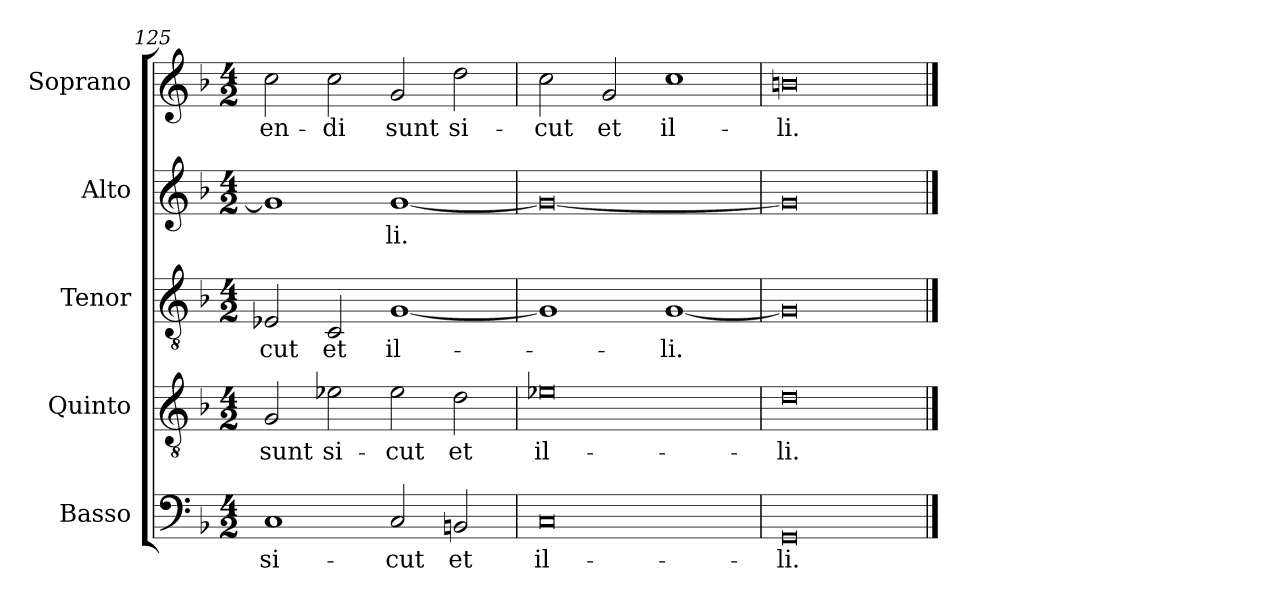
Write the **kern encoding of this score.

**kern	**text	**kern	**text	**kern	**text	**kern	**text	**kern	**text
*part5	*part5	*part4	*part4	*part3	*part3	*part2	*part2	*part1	*part1
*staff5	*staff5	*staff4	*staff4	*staff3	*staff3	*staff2	*staff2	*staff1	*staff1
*I"Basso	*	*I"Quinto	*	*I"Tenor	*	*I"Alto	*	*I"Soprano	*
*I'B.	*	*I'Q.	*	*I'T.	*	*I'A.	*	*I'S.	*
*clefF4	*	*clefGv2	*	*clefGv2	*	*clefG2	*	*clefG2	*
*	*	*ITrd7c12	*	*ITrd7c12	*	*	*	*	*
*k[b-]	*	*k[b-]	*	*k[b-]	*	*k[b-]	*	*k[b-]	*
*F:	*	*F:	*	*F:	*	*F:	*	*F:	*
*M4/2	*	*M4/2	*	*M4/2	*	*M4/2	*	*M4/2	*
=125	=125	=125	=125	=125	=125	=125	=125	=125	=125
!	!LO:LY:b:color=#000000	!	!	!	!	!	!	!	!
!	!	!	!LO:LY:b:color=#000000	!	!	!	!	!	!
!	!	!	!	!	!LO:LY:b:color=#000000	!	!	!	!
!	!	!	!	!	!	!	!	!	!LO:LY:b:color=#000000
1Ci	si-	2GGi/	sunt	2EE-Xi/	-cut	1gi]	.	2cci\	-en-
!	!	!	!LO:LY:b:color=#000000	!	!	!	!	!	!
!	!	!	!	!	!LO:LY:b:color=#000000	!	!	!	!
!	!	!	!	!	!	!	!	!	!LO:LY:b:color=#000000
.	.	2E-Xi\	si-	2CCi/	et	.	.	2cci\	-di
!	!LO:LY:b:color=#000000	!	!	!	!	!	!	!	!
!	!	!	!LO:LY:b:color=#000000	!	!	!	!	!	!
!	!	!	!	!	!LO:LY:b:color=#000000	!	!	!	!
!	!	!	!	!	!	!	!LO:LY:b:color=#000000	!	!
!	!	!	!	!	!	!	!	!	!LO:LY:b:color=#000000
2Ci/	-cut	2E-i\	-cut	[1GGi	il-	[1gi	-li.	2gi/	sunt
!	!LO:LY:b:color=#000000	!	!	!	!	!	!	!	!
!	!	!	!LO:LY:b:color=#000000	!	!	!	!	!	!
!	!	!	!	!	!	!	!	!	!LO:LY:b:color=#000000
2BBni/	et	2Di\	et	.	.	.	.	2ddi\	si-
=126	=126	=126	=126	=126	=126	=126	=126	=126	=126
!	!LO:LY:b:color=#000000	!	!	!	!	!	!	!	!
!	!	!	!LO:LY:b:color=#000000	!	!	!	!	!	!
!	!	!	!	!	!	!	!	!	!LO:LY:b:color=#000000
0Ci	il-	0E-Xi	il-	1GGi]	.	0gi_	.	2cci\	-cut
!	!	!	!	!	!	!	!	!	!LO:LY:b:color=#000000
.	.	.	.	.	.	.	.	2gi/	et
!	!	!	!	!	!LO:LY:b:color=#000000	!	!	!	!
!	!	!	!	!	!	!	!	!	!LO:LY:b:color=#000000
.	.	.	.	[1GGi	-li.	.	.	1cci	il-
=127	=127	=127	=127	=127	=127	=127	=127	=127	=127
!	!LO:LY:b:color=#000000	!	!	!	!	!	!	!	!
!	!	!	!LO:LY:b:color=#000000	!	!	!	!	!	!
!	!	!	!	!	!	!	!	!	!LO:LY:b:color=#000000
0GGi	-li.	0Di	-li.	0GGi]	.	0gi]	.	0bni	-li.
==	==	==	==	==	==	==	==	==	==
*-	*-	*-	*-	*-	*-	*-	*-	*-	*-
